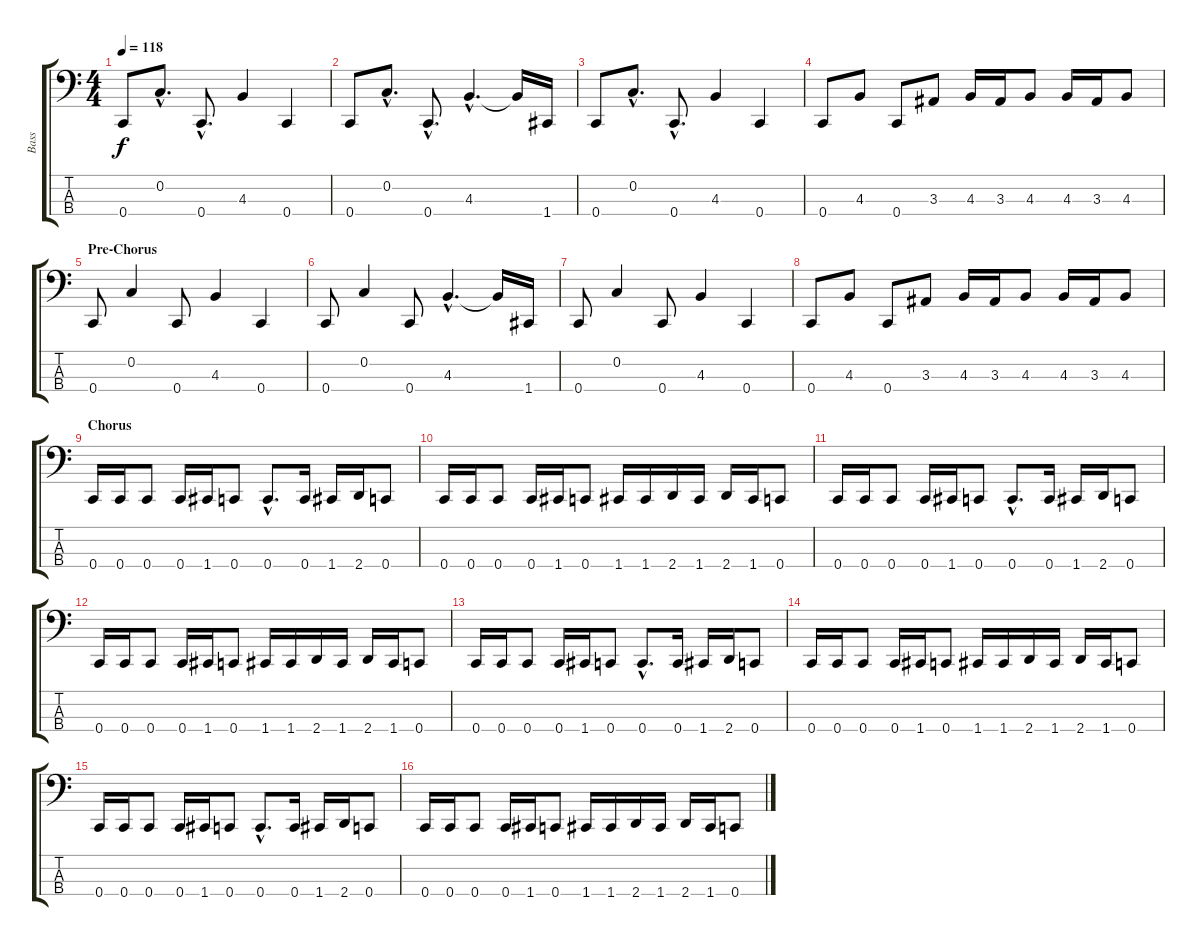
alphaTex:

\track ("Bass" "Bass") {instrument electricbasspick}
\staff {score tabs}
\tuning (G2 C2 G1 C1) {hide}
\ts (4 4)
\tempo 118
\clef f4
\ks c
0.4.8{dy f} 0.2{hac}.8{d} 0.4{hac}.8{d} 4.3.4 0.4.4 |
0.4.8 0.2{hac}.8{d} 0.4{hac}.8{d} 4.3{hac}.4{d} 4.3{t}.16 1.4.16 |
0.4.8 0.2{hac}.8{d} 0.4{hac}.8{d} 4.3.4 0.4.4 |
0.4.8 4.3.8 0.4.8 3.3.8 4.3.16 3.3.16 4.3.8 4.3.16 3.3.16 4.3.8 |
\section ("" "Pre-Chorus")
0.4.8 0.2.4 0.4.8 4.3.4 0.4.4 |
0.4.8 0.2.4 0.4.8 4.3{hac}.4{d} 4.3{t}.16 1.4.16 |
0.4.8 0.2.4 0.4.8 4.3.4 0.4.4 |
0.4.8 4.3.8 0.4.8 3.3.8 4.3.16 3.3.16 4.3.8 4.3.16 3.3.16 4.3.8 |
\section ("" "Chorus")
0.4.16 0.4.16 0.4.8 0.4.16 1.4.16 0.4.8 0.4{hac}.8{d} 0.4.16 1.4.16 2.4.16 0.4.8 |
0.4.16 0.4.16 0.4.8 0.4.16 1.4.16 0.4.8 1.4.16 1.4.16 2.4.16 1.4.16 2.4.16 1.4.16 0.4.8 |
0.4.16 0.4.16 0.4.8 0.4.16 1.4.16 0.4.8 0.4{hac}.8{d} 0.4.16 1.4.16 2.4.16 0.4.8 |
0.4.16 0.4.16 0.4.8 0.4.16 1.4.16 0.4.8 1.4.16 1.4.16 2.4.16 1.4.16 2.4.16 1.4.16 0.4.8 |
0.4.16 0.4.16 0.4.8 0.4.16 1.4.16 0.4.8 0.4{hac}.8{d} 0.4.16 1.4.16 2.4.16 0.4.8 |
0.4.16 0.4.16 0.4.8 0.4.16 1.4.16 0.4.8 1.4.16 1.4.16 2.4.16 1.4.16 2.4.16 1.4.16 0.4.8 |
0.4.16 0.4.16 0.4.8 0.4.16 1.4.16 0.4.8 0.4{hac}.8{d} 0.4.16 1.4.16 2.4.16 0.4.8 |
0.4.16 0.4.16 0.4.8 0.4.16 1.4.16 0.4.8 1.4.16 1.4.16 2.4.16 1.4.16 2.4.16 1.4.16 0.4.8
